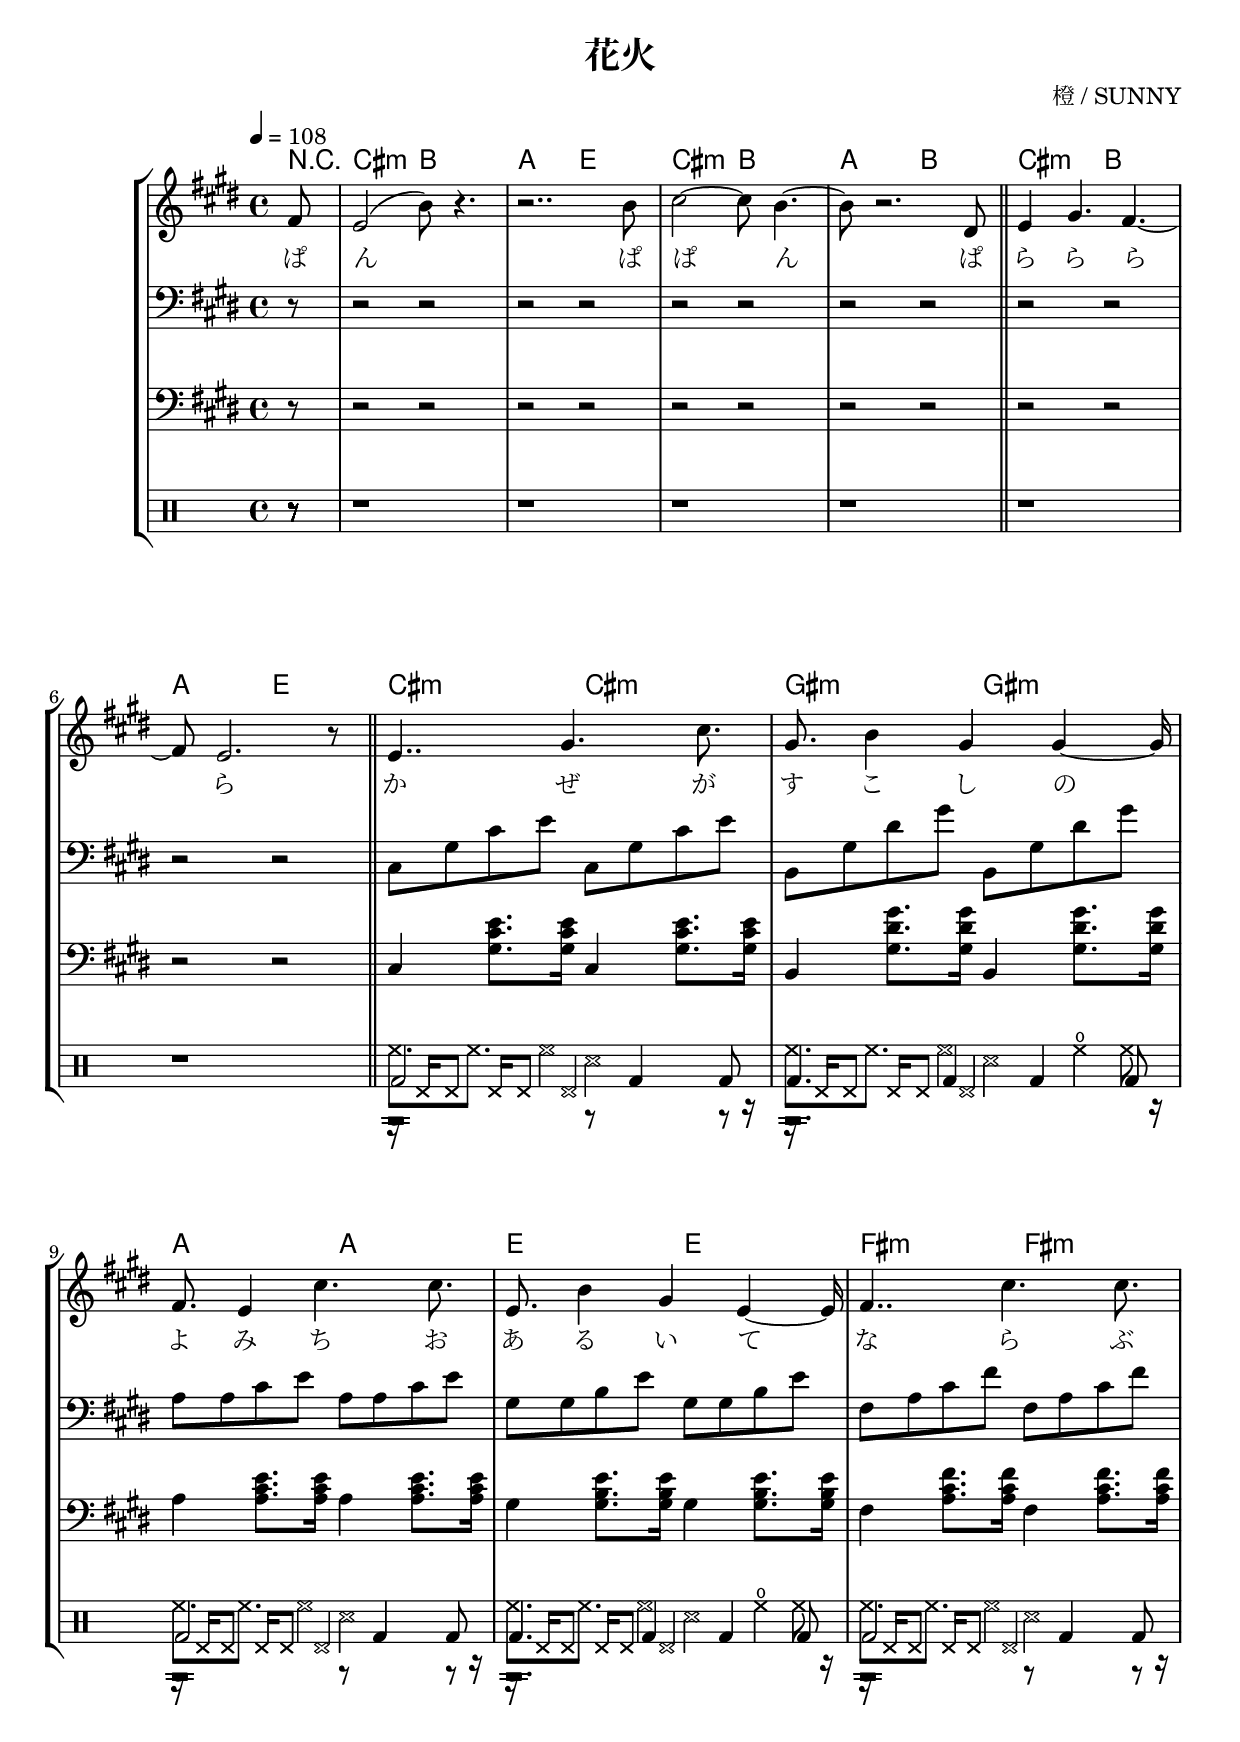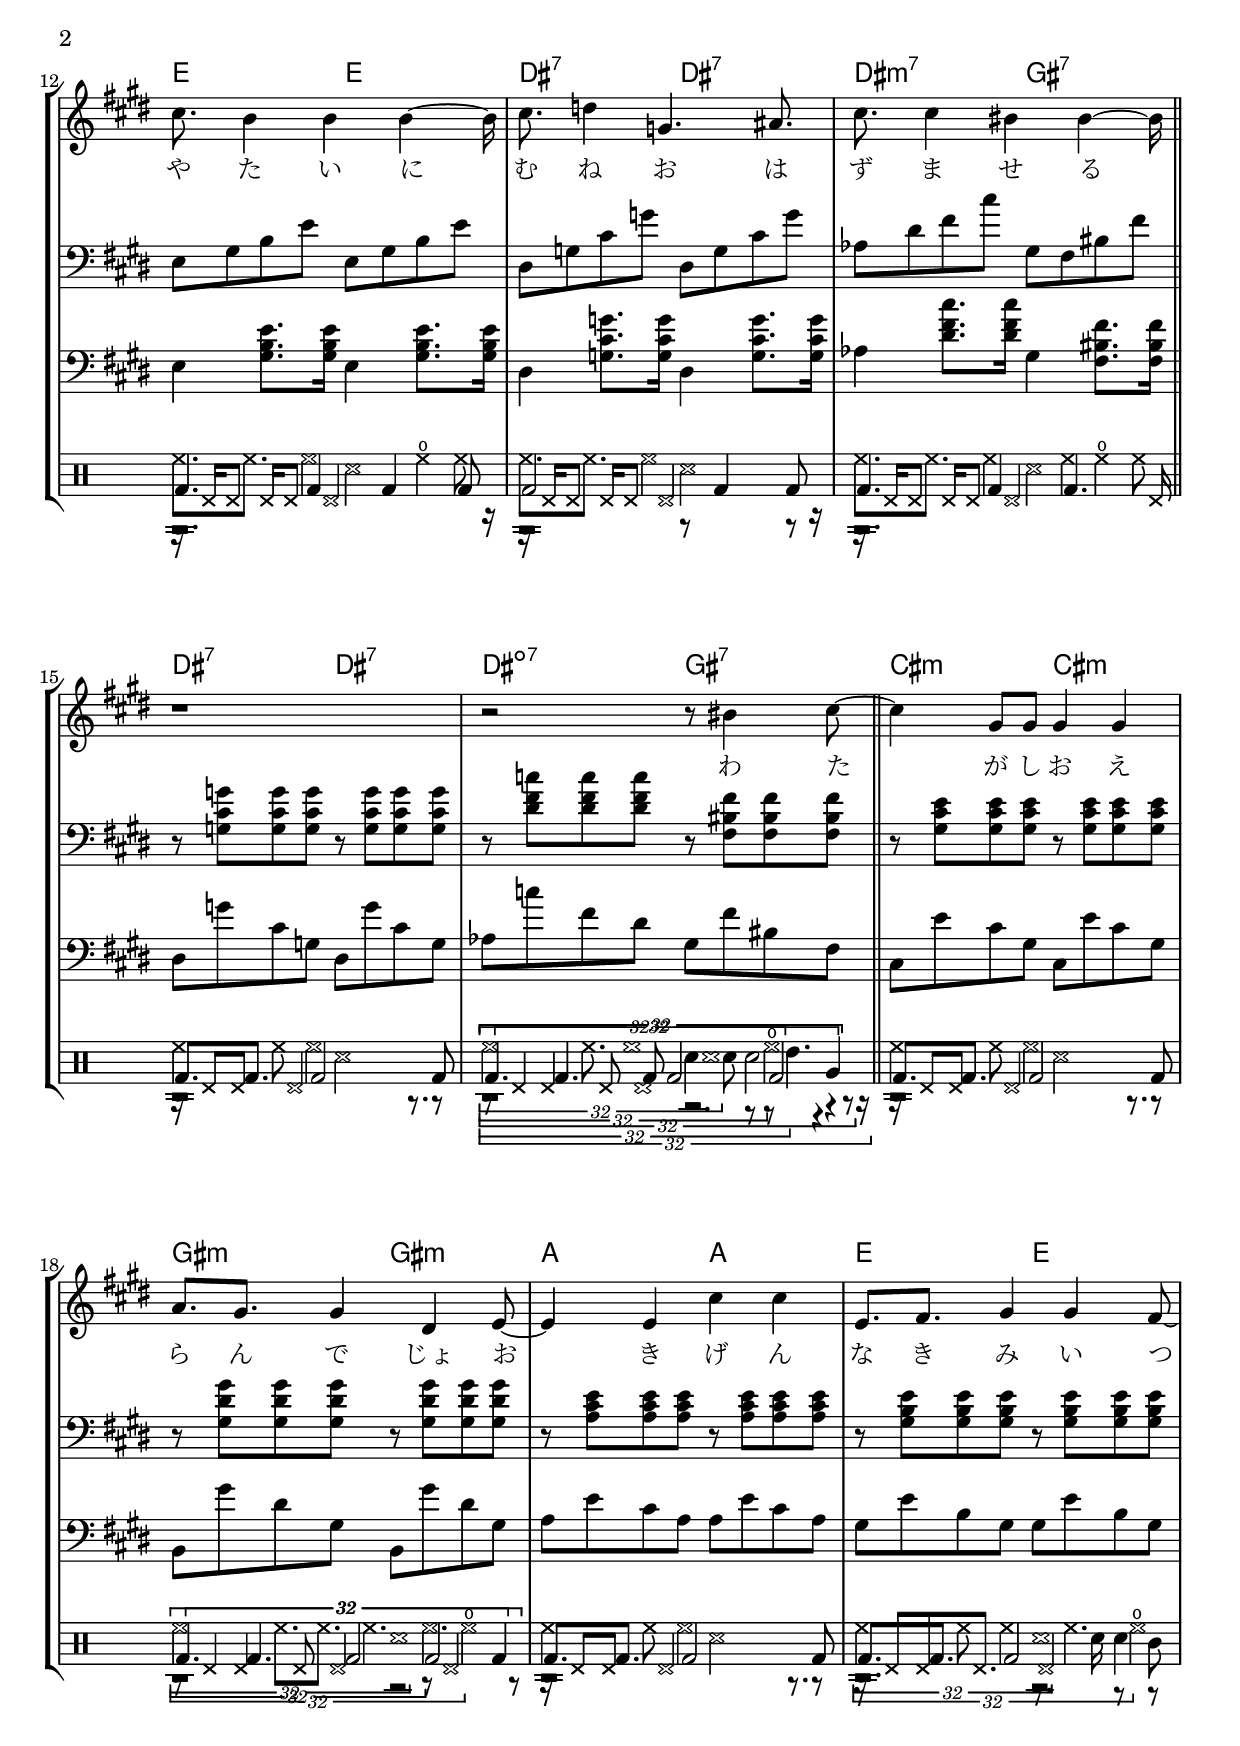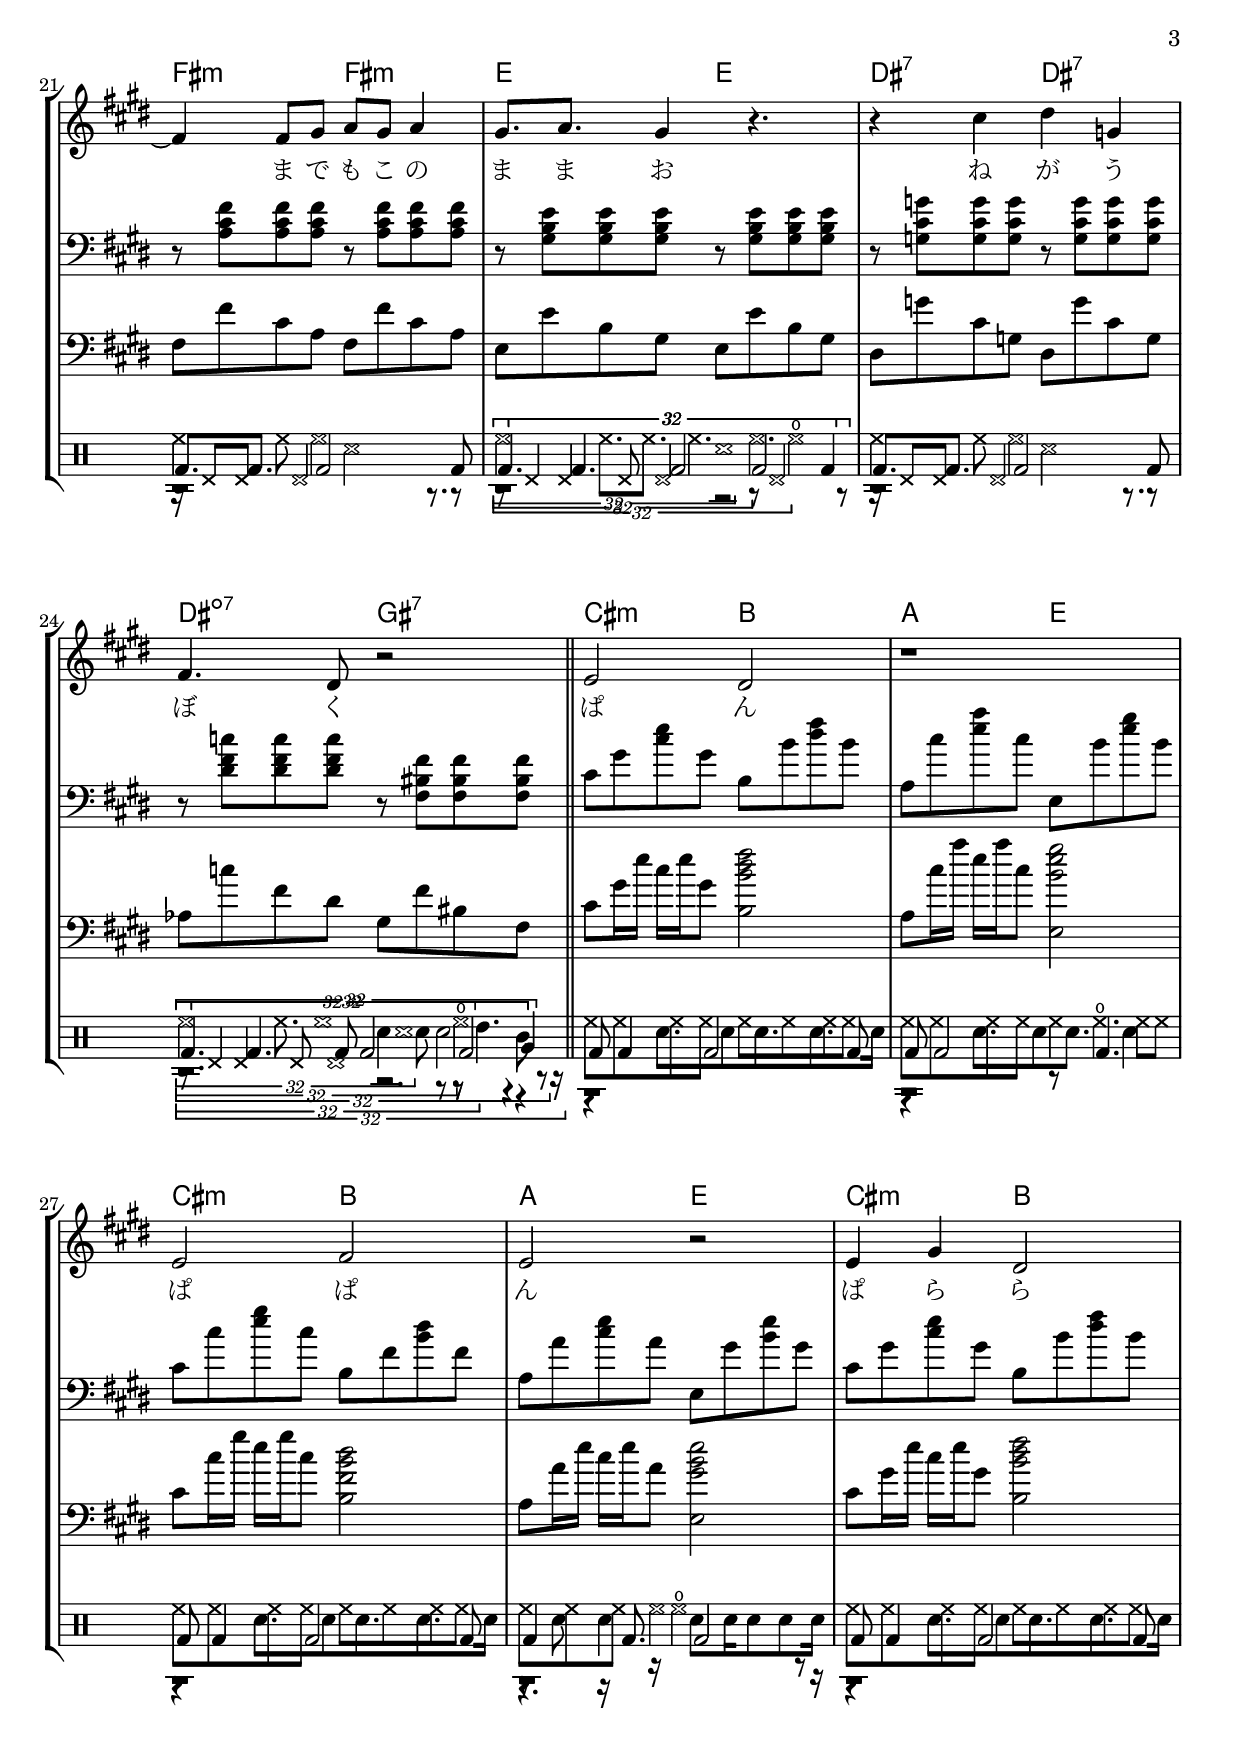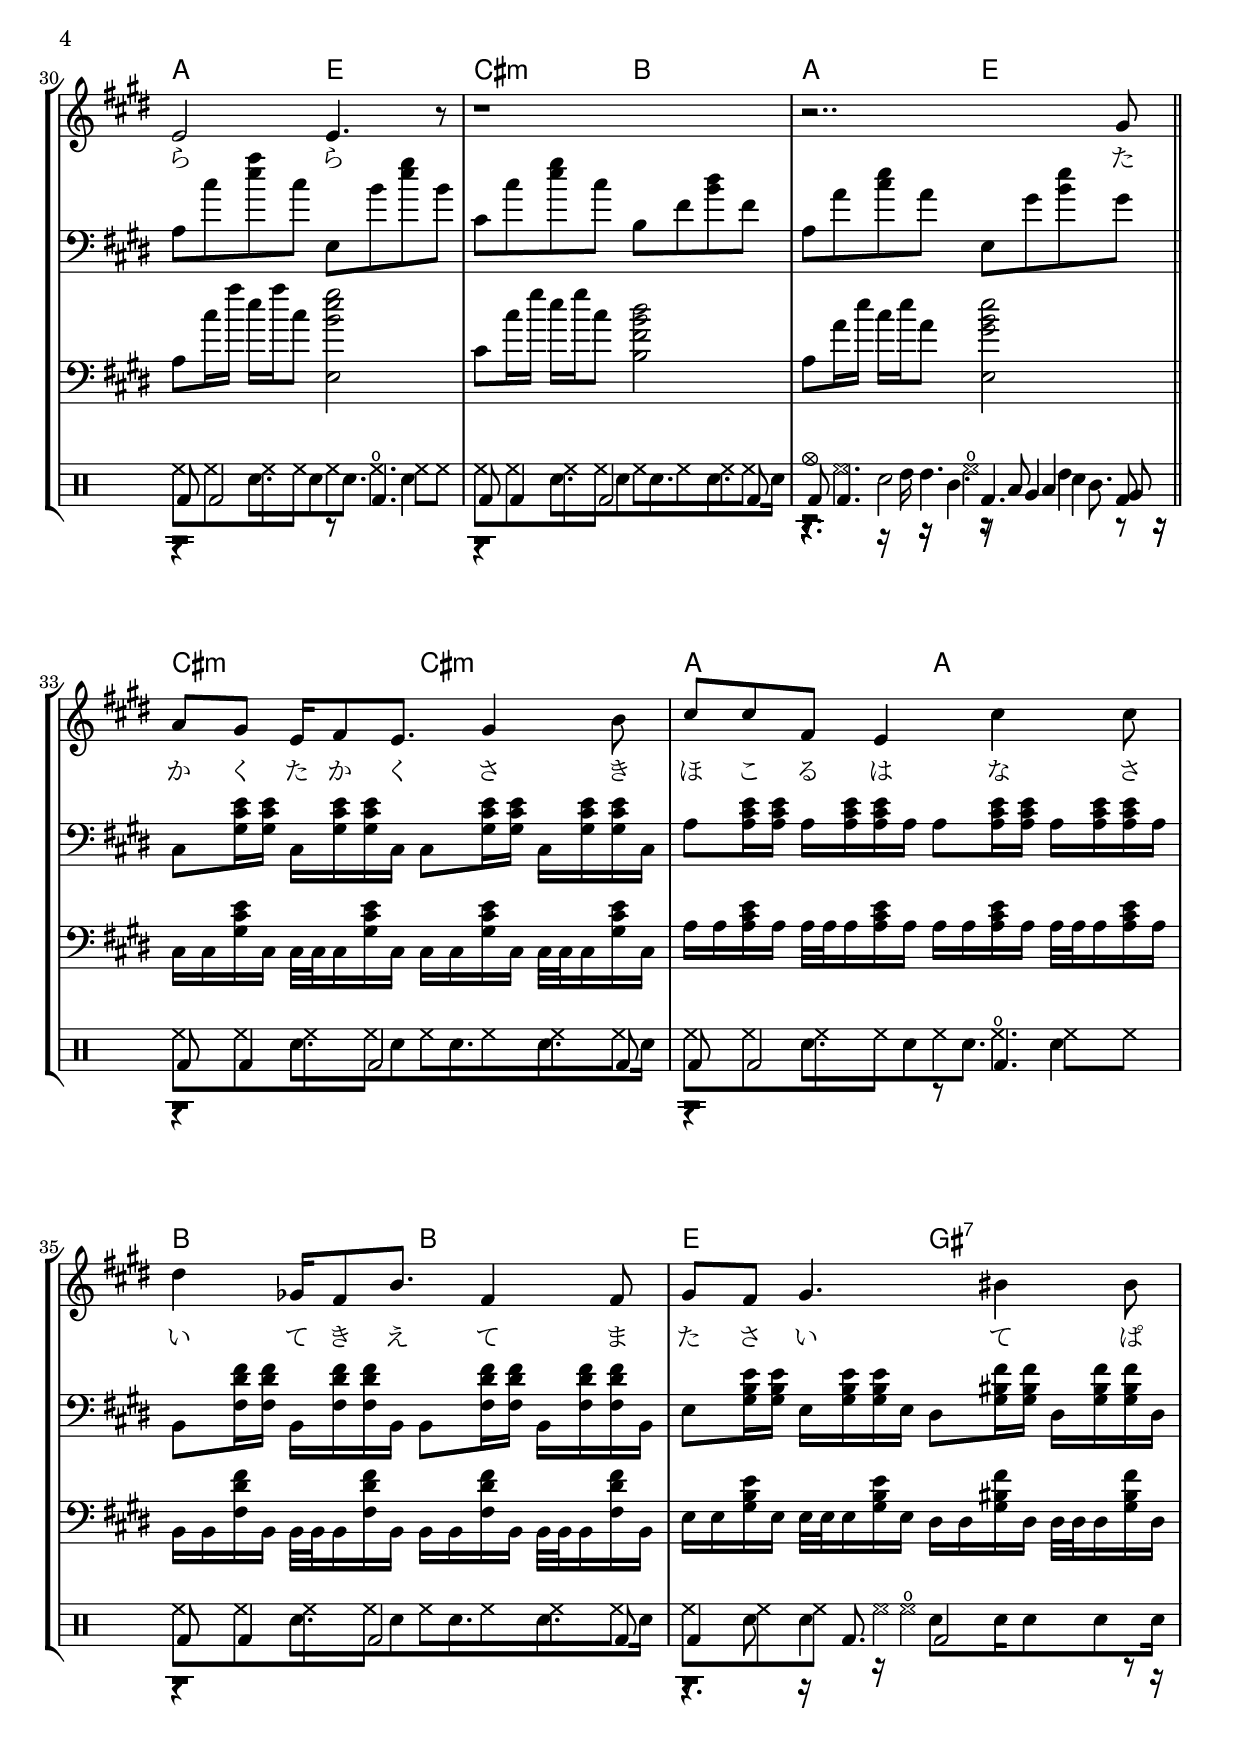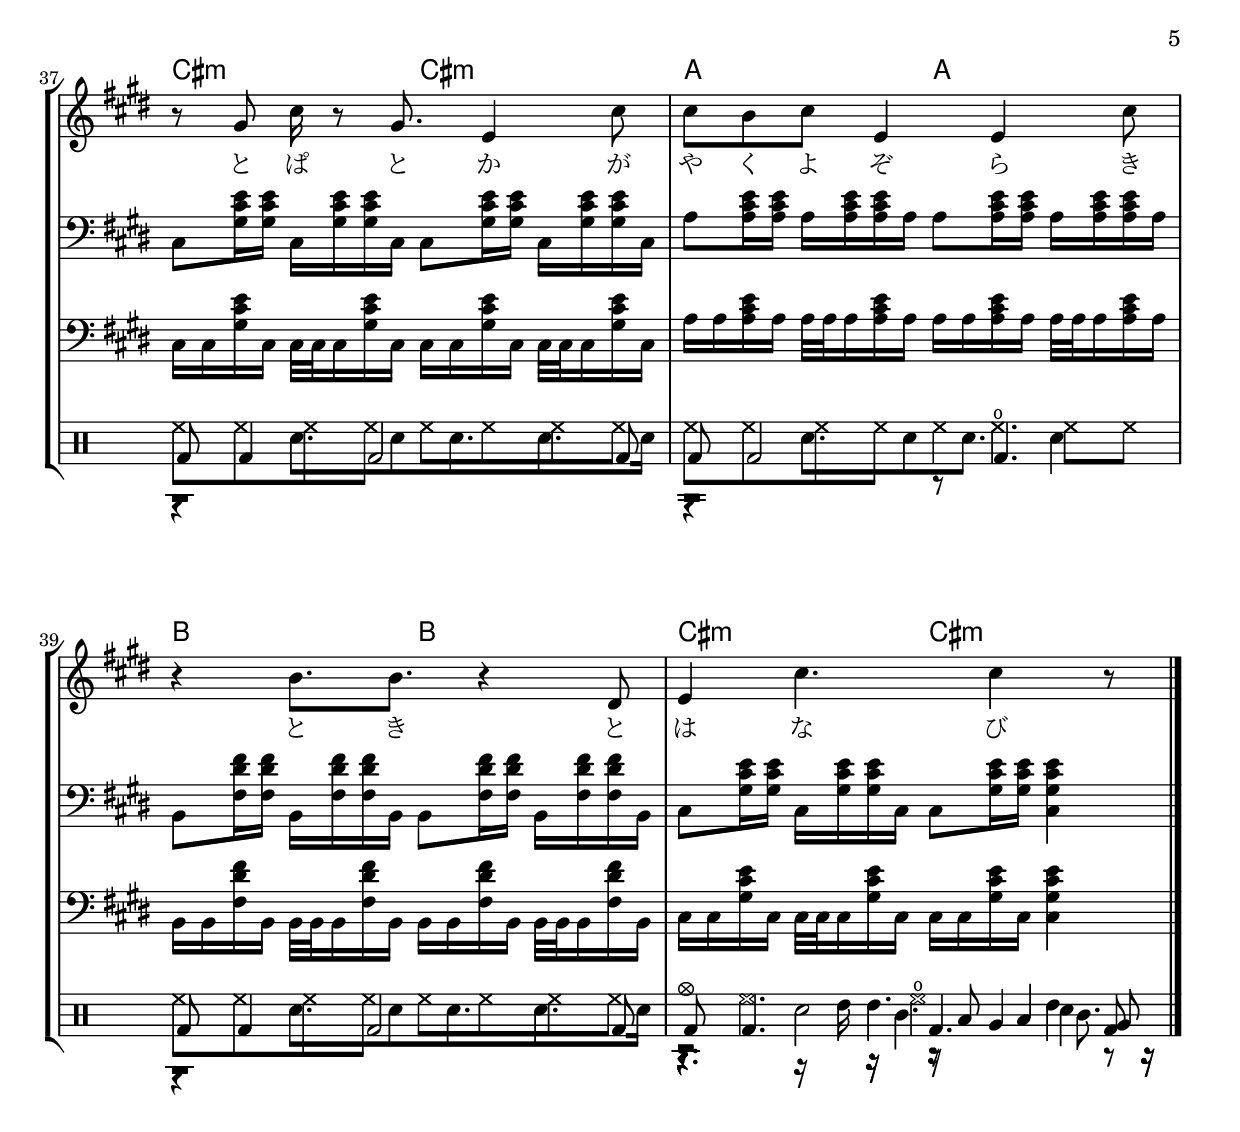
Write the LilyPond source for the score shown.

\version "2.12.1"

\header {
	title = \markup {花火}
	composer = \markup \center-column {"橙 / SUNNY"}
}

harmony = \chordmode {
		r8cis2:m b a e cis:m b a b 

	cis:m b a e 

	cis:m cis:m gis:m gis:m a a e e fis:m fis:m e e dis:7 dis:7 dis:m7 gis:7 

	dis:7 dis:7 dis:dim7 gis:7 

	cis:m cis:m gis:m gis:m a a e e fis:m fis:m e e dis:7 dis:7 dis:dim7 gis:7 

	cis:m b a e cis:m b a e cis:m b a e cis:m b a e 

	cis:m cis:m a a b b e gis:7 cis:m cis:m a a b b cis:m cis:m 
}

melody = {
	\set Staff.midiInstrument = #"Pad 1 (new age)"
	\set Staff.midiMinimumVolume = #0.7
	\set Staff.midiMaximumVolume = #0.9
	\partial 8*1
		\key e \major
	\tempo 4 = 108
fis'8 
	e'2  (b'8)  r4. 
	r2..  b'8 
	cis''2~cis''8  b'4.~ 
	b'8  r2.  	\set Staff.midiInstrument = #"Pad 1 (new age)"
	\set Staff.midiMinimumVolume = #0.7
	\set Staff.midiMaximumVolume = #0.9
	dis'8 
	e'4  gis'4.  fis'4.~ 
	fis'8  e'2.  	r8 	\set Staff.midiInstrument = #"mmi0.38"
	\set Staff.midiMinimumVolume = #0.7
	\set Staff.midiMaximumVolume = #0.9
	e'4..  gis'4.  cis''8. 
	gis'8.  b'4  gis'4  gis'4~gis'16 
	fis'8.  e'4  cis''4.  cis''8. 
	e'8.  b'4  gis'4  e'4~e'16 
	fis'4..  cis''4.  cis''8. 
	cis''8.  b'4  b'4  b'4~b'16 
	cis''8.  d''4  g'4.  ais'8. 
	cis''8.  cis''4  bis'4  bis'4~bis'16
	r1 | r2 r8 
	\set Staff.midiInstrument = #"mmi0.38"
	\set Staff.midiMinimumVolume = #0.7
	\set Staff.midiMaximumVolume = #0.9
	bis'4  cis''8~ 
	cis''4  gis'8  gis'8  gis'4  gis'4 
	a'8.  gis'8.  gis'4  dis'4  e'8~ 
	e'4  e'4  cis''4  cis''4 
	e'8.  fis'8.  gis'4  gis'4  fis'8~ 
	fis'4  fis'8  gis'8  a'8  gis'8  a'4 
	gis'8.  a'8.  gis'4  r4. 
	r4  cis''4  dis''4  g'4 
	fis'4.  dis'8  	r2 	\set Staff.midiInstrument = #"Pad 8 (sweep)"
	\set Staff.midiMinimumVolume = #0.7
	\set Staff.midiMaximumVolume = #0.9
	e'2  dis'2 
	r1 
	e'2  fis'2 
	e'2  r2 
	e'4  gis'4  dis'2 
	e'2  e'4.  	r8 r1 r2.. 	\set Staff.midiInstrument = #"mmi0.38"
	\set Staff.midiMinimumVolume = #0.7
	\set Staff.midiMaximumVolume = #0.9
	gis'8 
	a'8  gis'8  e'16  fis'8  e'8.  gis'4  b'8 
	cis''8  cis''8  fis'8  e'4  cis''4  cis''8 
	dis''4  ges'16  fis'8  b'8.  fis'4  fis'8 
	gis'8  fis'8  gis'4.  bis'4  bis'8 
	r8  gis'8  cis''16  r8  gis'8.  e'4  cis''8 
	cis''8  b'8  cis''8  e'4  e'4  cis''8 
	r4  b'8.  b'8.  r4  dis'8 
	e'4  cis''4.  cis''4  	r8 	\bar "|."
}

words = \lyricmode {
	ぱ  ん  ぱ  ぱ  ん  
	ぱ  ら  ら  ら  ら  
	か  ぜ  が  す  こ  し  の  よ  み  ち  お  あ  る  い  て  な  ら  ぶ  や  た  い  に  む  ね  お  は  ず  ま  せ  る  
	
	わ  た  が  し  お  え  ら  ん  で  じょ  お  き  げ  ん  な  き  み  い  つ  ま  で  も  こ  の  ま  ま  お  ね  が  う  ぼ  く  
	ぱ  ん  ぱ  ぱ  ん  ぱ  ら  ら  ら  ら  
	た  か  く  た  か  く  さ  き  ほ  こ  る  は  な  さ  い  て  き  え  て  ま  た  さ  い  て  ぱ  と  ぱ  と  か  が  や  く  よ  ぞ  ら  き  と  き  と  は  な  び  
}

tempochange = {
	\tempo 4 = 108
	r1 | r1 | r1 | r1 \bar "||"
	\tempo 4 = 108
	r1 | r1 \bar "||"
	\tempo 4 = 108
	r1 | r1 | r1 | r1 | r1 | r1 | r1 | r1 \bar "||"
	\tempo 4 = 108
	r1 | r1 \bar "||"
	\tempo 4 = 108
	r1 | r1 | r1 | r1 | r1 | r1 | r1 | r1 \bar "||"
	\tempo 4 = 108
	r1 | r1 | r1 | r1 | r1 | r1 | r1 | r1 \bar "||"
	\tempo 4 = 108
	r1 | r1 | r1 | r1 | r1 | r1 | r1 | r1 \bar "|."
}

mainacc = {
	\clef bass
	\set Staff.midiInstrument = #"Acoustic grand"
	\set Staff.midiMinimumVolume = #0.3
	\set Staff.midiMaximumVolume = #0.6
	\key e \major
	\tempo 4 = 108
	\partial 8*1
	r8	r2
	r2
	r2
	r2
	r2
	r2
	r2
	r2
	\bar "||"

	\set Staff.midiInstrument = #"Acoustic grand"
	\set Staff.midiMinimumVolume = #0.3
	\set Staff.midiMaximumVolume = #0.6
	r2
	r2
	r2
	r2
	\bar "||"

	\set Staff.midiInstrument = #"Acoustic grand"
	\set Staff.midiMinimumVolume = #0.3
	\set Staff.midiMaximumVolume = #0.6
	cis8 gis8 cis'8 e'8
	cis8 gis8 cis'8 e'8
	b,8 gis8 dis'8 gis'8
	b,8 gis8 dis'8 gis'8
	a8 a8 cis'8 e'8
	a8 a8 cis'8 e'8
	gis8 gis8 b8 e'8
	gis8 gis8 b8 e'8
	fis8 a8 cis'8 fis'8
	fis8 a8 cis'8 fis'8
	e8 gis8 b8 e'8
	e8 gis8 b8 e'8
	dis8 g8 cis'8 g'8
	dis8 g8 cis'8 g'8
	as8 dis'8 fis'8 cis''8
	gis8 fis8 bis8 fis'8
	\bar "||"

	\set Staff.midiInstrument = #"Tremolo Strings"
	\set Staff.midiMinimumVolume = #0.3
	\set Staff.midiMaximumVolume = #0.6
	r8 <g cis' g'>8 <g cis' g'>8 <g cis' g'>8
	r8 <g cis' g'>8 <g cis' g'>8 <g cis' g'>8
	r8 <dis' fis' c''>8 <dis' fis' c''>8 <dis' fis' c''>8
	r8 <fis bis fis'>8 <fis bis fis'>8 <fis bis fis'>8
	\bar "||"

	\set Staff.midiInstrument = #"Tremolo Strings"
	\set Staff.midiMinimumVolume = #0.3
	\set Staff.midiMaximumVolume = #0.6
	r8 <gis cis' e'>8 <gis cis' e'>8 <gis cis' e'>8
	r8 <gis cis' e'>8 <gis cis' e'>8 <gis cis' e'>8
	r8 <gis dis' gis'>8 <gis dis' gis'>8 <gis dis' gis'>8
	r8 <gis dis' gis'>8 <gis dis' gis'>8 <gis dis' gis'>8
	r8 <a cis' e'>8 <a cis' e'>8 <a cis' e'>8
	r8 <a cis' e'>8 <a cis' e'>8 <a cis' e'>8
	r8 <gis b e'>8 <gis b e'>8 <gis b e'>8
	r8 <gis b e'>8 <gis b e'>8 <gis b e'>8
	r8 <a cis' fis'>8 <a cis' fis'>8 <a cis' fis'>8
	r8 <a cis' fis'>8 <a cis' fis'>8 <a cis' fis'>8
	r8 <gis b e'>8 <gis b e'>8 <gis b e'>8
	r8 <gis b e'>8 <gis b e'>8 <gis b e'>8
	r8 <g cis' g'>8 <g cis' g'>8 <g cis' g'>8
	r8 <g cis' g'>8 <g cis' g'>8 <g cis' g'>8
	r8 <dis' fis' c''>8 <dis' fis' c''>8 <dis' fis' c''>8
	r8 <fis bis fis'>8 <fis bis fis'>8 <fis bis fis'>8
	\bar "||"

	\set Staff.midiInstrument = #"Honky-tonk"
	\set Staff.midiMinimumVolume = #0.3
	\set Staff.midiMaximumVolume = #0.6
	cis'8 gis' <cis'' e''> gis'
	b8 b' <dis'' fis''> b'
	a8 cis'' <e'' a''> cis''
	e8 b' <e'' gis''> b'
	cis'8 cis'' <e'' gis''> cis''
	b8 fis' <b' dis''> fis'
	a8 a' <cis'' e''> a'
	e8 gis' <b' e''> gis'
	cis'8 gis' <cis'' e''> gis'
	b8 b' <dis'' fis''> b'
	a8 cis'' <e'' a''> cis''
	e8 b' <e'' gis''> b'
	cis'8 cis'' <e'' gis''> cis''
	b8 fis' <b' dis''> fis'
	a8 a' <cis'' e''> a'
	e8 gis' <b' e''> gis'
	\bar "||"

	\set Staff.midiInstrument = #"Pad 5 (bowed)"
	\set Staff.midiMinimumVolume = #0.3
	\set Staff.midiMaximumVolume = #0.6
	cis8 <gis cis' e'>16 <gis cis' e'>16   cis16 <gis cis' e'>16 <gis cis' e'>16 cis16
	cis8 <gis cis' e'>16 <gis cis' e'>16   cis16 <gis cis' e'>16 <gis cis' e'>16 cis16
	a8 <a cis' e'>16 <a cis' e'>16   a16 <a cis' e'>16 <a cis' e'>16 a16
	a8 <a cis' e'>16 <a cis' e'>16   a16 <a cis' e'>16 <a cis' e'>16 a16
	b,8 <fis dis' fis'>16 <fis dis' fis'>16   b,16 <fis dis' fis'>16 <fis dis' fis'>16 b,16
	b,8 <fis dis' fis'>16 <fis dis' fis'>16   b,16 <fis dis' fis'>16 <fis dis' fis'>16 b,16
	e8 <gis b e'>16 <gis b e'>16   e16 <gis b e'>16 <gis b e'>16 e16
	dis8 <gis bis fis'>16 <gis bis fis'>16   dis16 <gis bis fis'>16 <gis bis fis'>16 dis16
	cis8 <gis cis' e'>16 <gis cis' e'>16   cis16 <gis cis' e'>16 <gis cis' e'>16 cis16
	cis8 <gis cis' e'>16 <gis cis' e'>16   cis16 <gis cis' e'>16 <gis cis' e'>16 cis16
	a8 <a cis' e'>16 <a cis' e'>16   a16 <a cis' e'>16 <a cis' e'>16 a16
	a8 <a cis' e'>16 <a cis' e'>16   a16 <a cis' e'>16 <a cis' e'>16 a16
	b,8 <fis dis' fis'>16 <fis dis' fis'>16   b,16 <fis dis' fis'>16 <fis dis' fis'>16 b,16
	b,8 <fis dis' fis'>16 <fis dis' fis'>16   b,16 <fis dis' fis'>16 <fis dis' fis'>16 b,16
	cis8 <gis cis' e'>16 <gis cis' e'>16   cis16 <gis cis' e'>16 <gis cis' e'>16 cis16
	cis8 <gis cis' e'>16 <gis cis' e'>16 <cis gis cis' e'>4
	\bar "|."
}

subacc = {
	\clef bass
	\set Staff.midiInstrument = #"Acoustic grand"
	\set Staff.midiMinimumVolume = #0.3
	\set Staff.midiMaximumVolume = #0.6
	\key e \major
	\tempo 4 = 108
	\partial 8*1
	r8	r2
	r2
	r2
	r2
	r2
	r2
	r2
	r2
	\bar "||"

	\set Staff.midiInstrument = #"Acoustic grand"
	\set Staff.midiMinimumVolume = #0.3
	\set Staff.midiMaximumVolume = #0.6
	r2
	r2
	r2
	r2
	\bar "||"

	\set Staff.midiInstrument = #"Vibraphone"
	\set Staff.midiMinimumVolume = #0.3
	\set Staff.midiMaximumVolume = #0.6
	cis4 <gis cis' e'>8. <gis cis' e'>16
	cis4 <gis cis' e'>8. <gis cis' e'>16
	b,4 <gis dis' gis'>8. <gis dis' gis'>16
	b,4 <gis dis' gis'>8. <gis dis' gis'>16
	a4 <a cis' e'>8. <a cis' e'>16
	a4 <a cis' e'>8. <a cis' e'>16
	gis4 <gis b e'>8. <gis b e'>16
	gis4 <gis b e'>8. <gis b e'>16
	fis4 <a cis' fis'>8. <a cis' fis'>16
	fis4 <a cis' fis'>8. <a cis' fis'>16
	e4 <gis b e'>8. <gis b e'>16
	e4 <gis b e'>8. <gis b e'>16
	dis4 <g cis' g'>8. <g cis' g'>16
	dis4 <g cis' g'>8. <g cis' g'>16
	as4 <dis' fis' cis''>8. <dis' fis' cis''>16
	gis4 <fis bis fis'>8. <fis bis fis'>16
	\bar "||"

	\set Staff.midiInstrument = #"English Horn"
	\set Staff.midiMinimumVolume = #0.3
	\set Staff.midiMaximumVolume = #0.6
	dis8 g' cis' g
	dis8 g' cis' g
	as8 c'' fis' dis'
	gis8 fis' bis fis
	\bar "||"

	\set Staff.midiInstrument = #"English Horn"
	\set Staff.midiMinimumVolume = #0.3
	\set Staff.midiMaximumVolume = #0.6
	cis8 e' cis' gis
	cis8 e' cis' gis
	b,8 gis' dis' gis
	b,8 gis' dis' gis
	a8 e' cis' a
	a8 e' cis' a
	gis8 e' b gis
	gis8 e' b gis
	fis8 fis' cis' a
	fis8 fis' cis' a
	e8 e' b gis
	e8 e' b gis
	dis8 g' cis' g
	dis8 g' cis' g
	as8 c'' fis' dis'
	gis8 fis' bis fis
	\bar "||"

	\set Staff.midiInstrument = #"Music box"
	\set Staff.midiMinimumVolume = #0.3
	\set Staff.midiMaximumVolume = #0.6
	cis'8 gis'16 e'' cis'' e'' gis'8
	<b b' dis'' fis''>2
	a8 cis''16 a'' e'' a'' cis''8
	<e b' e'' gis''>2
	cis'8 cis''16 gis'' e'' gis'' cis''8
	<b fis' b' dis''>2
	a8 a'16 e'' cis'' e'' a'8
	<e gis' b' e''>2
	cis'8 gis'16 e'' cis'' e'' gis'8
	<b b' dis'' fis''>2
	a8 cis''16 a'' e'' a'' cis''8
	<e b' e'' gis''>2
	cis'8 cis''16 gis'' e'' gis'' cis''8
	<b fis' b' dis''>2
	a8 a'16 e'' cis'' e'' a'8
	<e gis' b' e''>2
	\bar "||"

	\set Staff.midiInstrument = #"Acoustic Guitar (steel)"
	\set Staff.midiMinimumVolume = #0.3
	\set Staff.midiMaximumVolume = #0.6
	cis16 cis16 <gis cis' e'>16 cis16   cis32 cis32 cis16 <gis cis' e'>16 cis16
	cis16 cis16 <gis cis' e'>16 cis16   cis32 cis32 cis16 <gis cis' e'>16 cis16
	a16 a16 <a cis' e'>16 a16   a32 a32 a16 <a cis' e'>16 a16
	a16 a16 <a cis' e'>16 a16   a32 a32 a16 <a cis' e'>16 a16
	b,16 b,16 <fis dis' fis'>16 b,16   b,32 b,32 b,16 <fis dis' fis'>16 b,16
	b,16 b,16 <fis dis' fis'>16 b,16   b,32 b,32 b,16 <fis dis' fis'>16 b,16
	e16 e16 <gis b e'>16 e16   e32 e32 e16 <gis b e'>16 e16
	dis16 dis16 <gis bis fis'>16 dis16   dis32 dis32 dis16 <gis bis fis'>16 dis16
	cis16 cis16 <gis cis' e'>16 cis16   cis32 cis32 cis16 <gis cis' e'>16 cis16
	cis16 cis16 <gis cis' e'>16 cis16   cis32 cis32 cis16 <gis cis' e'>16 cis16
	a16 a16 <a cis' e'>16 a16   a32 a32 a16 <a cis' e'>16 a16
	a16 a16 <a cis' e'>16 a16   a32 a32 a16 <a cis' e'>16 a16
	b,16 b,16 <fis dis' fis'>16 b,16   b,32 b,32 b,16 <fis dis' fis'>16 b,16
	b,16 b,16 <fis dis' fis'>16 b,16   b,32 b,32 b,16 <fis dis' fis'>16 b,16
	cis16 cis16 <gis cis' e'>16 cis16   cis32 cis32 cis16 <gis cis' e'>16 cis16
	cis16 cis16 <gis cis' e'>16 cis16 <cis gis cis' e'>4
	\bar "|."
}

percA = {
	\drummode {
	\partial 8*1
	r8	r1 |r1 |r1 |r1 \bar "||"
	r1 |r1 \bar "||"
	r1  |r2. hho4  |r1  |r2. hho4  |r1  |r2. hho4  |r1  |r2. hho4  \bar "||"
	hh4 hh8 hh2 r8  |\times 16/32{ hh2 hh8. hh1 r4 r16 } \bar "||"
	hh4 hh8 hh2 r8  |\times 16/32{ hh2 hh8. hh8. hh4. hh2. } |hh4 hh8 hh2 r8  |hh4 hh8 hh4 hh4.  |hh4 hh8 hh2 r8  |\times 16/32{ hh2 hh8. hh8. hh4. hh2. } |hh4 hh8 hh2 r8  |\times 16/32{ hh2 hh8. hh1 r4 r16 } \bar "||"
	hh8 hh8 hh8 hh8 hh8 hh8 hh8 hh8  |hh8 hh8 hh8 hh8 hh4 hh8 hh8  |hh8 hh8 hh8 hh8 hh8 hh8 hh8 hh8  |hh8 hh8 hh8 hh2 r8  |hh8 hh8 hh8 hh8 hh8 hh8 hh8 hh8  |hh8 hh8 hh8 hh8 hh4 hh8 hh8  |hh8 hh8 hh8 hh8 hh8 hh8 hh8 hh8  |r8 hh2. r8  \bar "||"
	hh8 hh8 hh8 hh8 hh8 hh8 hh8 hh8  |hh8 hh8 hh8 hh8 hh4 hh8 hh8  |hh8 hh8 hh8 hh8 hh8 hh8 hh8 hh8  |hh8 hh8 hh8 hh2 r8  |hh8 hh8 hh8 hh8 hh8 hh8 hh8 hh8  |hh8 hh8 hh8 hh8 hh4 hh8 hh8  |hh8 hh8 hh8 hh8 hh8 hh8 hh8 hh8  |r8 hh2. r8  \bar "|."
	}
}

percB = {
	\drummode {
	\partial 8*1
	r8	r1 |r1 |r1 |r1 \bar "||"
	r1 |r1 \bar "||"
	r16 hhp16 hhp8 hhp16 hhp8 hhp2 r16  |r16 hhp16 hhp8 hhp16 hhp8 hhp2 r16  |r16 hhp16 hhp8 hhp16 hhp8 hhp2 r16  |r16 hhp16 hhp8 hhp16 hhp8 hhp2 r16  |r16 hhp16 hhp8 hhp16 hhp8 hhp2 r16  |r16 hhp16 hhp8 hhp16 hhp8 hhp2 r16  |r16 hhp16 hhp8 hhp16 hhp8 hhp2 r16  |r16 hhp16 hhp8 hhp16 hhp8 hhp2 hhp16  \bar "||"
	r16 hhp8 hhp8 hhp2 r8.  |\times 16/32{ r8 hhp4 hhp4 hhp8 hhp1 r4 } \bar "||"
	r16 hhp8 hhp8 hhp2 r8.  |\times 16/32{ r8 hhp4 hhp4 hhp8 hhp2 r8 hhp2 r8 } |r16 hhp8 hhp8 hhp2 r8.  |r16 hhp8 hhp8 hhp8. hhp2  |r16 hhp8 hhp8 hhp2 r8.  |\times 16/32{ r8 hhp4 hhp4 hhp8 hhp2 r8 hhp2 r8 } |r16 hhp8 hhp8 hhp2 r8.  |\times 16/32{ r8 hhp4 hhp4 hhp8 hhp1 r4 } \bar "||"
	r4 sn8. sn8 sn8. sn8. sn16  |r4 sn8. sn8 sn8. sn4  |r4 sn8. sn8 sn8. sn8. sn16  |r8 sn8 sn4 sn8 sn16 sn8 sn8 sn16  |r4 sn8. sn8 sn8. sn8. sn16  |r4 sn8. sn8 sn8. sn4  |r4 sn8. sn8 sn8. sn8. sn16  |r4 sn2 sn4  \bar "||"
	r4 sn8. sn8 sn8. sn8. sn16  |r4 sn8. sn8 sn8. sn4  |r4 sn8. sn8 sn8. sn8. sn16  |r8 sn8 sn4 sn8 sn16 sn8 sn8 sn16  |r4 sn8. sn8 sn8. sn8. sn16  |r4 sn8. sn8 sn8. sn4  |r4 sn8. sn8 sn8. sn8. sn16  |r4 sn2 sn4  \bar "|."
	}
}

percC = {
	\drummode {
	\partial 8*1
	r8	r1 |r1 |r1 |r1 \bar "||"
	r1 |r1 \bar "||"
	hh8. hh8. hh2 r8  |hh8. hh8. hh2 hh8  |hh8. hh8. hh2 r8  |hh8. hh8. hh2 hh8  |hh8. hh8. hh2 r8  |hh8. hh8. hh2 hh8  |hh8. hh8. hh2 r8  |hh8. hh8. hh4 hh4 hh8  \bar "||"
	r1  |\times 16/32{ r1 r2 hho2 } \bar "||"
	r1  |\times 16/32{ r1 r2 hho2 } |r1  |\times 16/32{ r1 r2 hho2 } |r1  |\times 16/32{ r1 r2 hho2 } |r1  |\times 16/32{ r1 r2 hho2 } \bar "||"
	bd8 bd4 bd2 bd8  |bd8 bd2 bd4.  |bd8 bd4 bd2 bd8  |bd4 r16 bd8. bd2  |bd8 bd4 bd2 bd8  |bd8 bd2 bd4.  |bd8 bd4 bd2 bd8  |bd8 bd4. bd4. bd8  \bar "||"
	bd8 bd4 bd2 bd8  |bd8 bd2 bd4.  |bd8 bd4 bd2 bd8  |bd4 r16 bd8. bd2  |bd8 bd4 bd2 bd8  |bd8 bd2 bd4.  |bd8 bd4 bd2 bd8  |bd8 bd4. bd4. bd8  \bar "|."
	}
}

percD = {
	\drummode {
	\partial 8*1
	r8	r1 |r1 |r1 |r1 \bar "||"
	r1 |r1 \bar "||"
	r2 ss2  |r2 ss2  |r2 ss2  |r2 ss2  |r2 ss2  |r2 ss2  |r2 ss2  |r2 ss2  \bar "||"
	bd8. bd8. bd2 bd8  |\times 16/32{ bd4. bd4. bd8 bd2 r8 bd2 } \bar "||"
	bd8. bd8. bd2 bd8  |\times 16/32{ bd4. bd4. bd2 bd2 bd4 } |bd8. bd8. bd2 bd8  |bd8. bd8. bd2 r8  |bd8. bd8. bd2 bd8  |\times 16/32{ bd4. bd4. bd2 bd2 bd4 } |bd8. bd8. bd2 bd8  |\times 16/32{ bd4. bd4. bd8 bd2 r8 bd2 } \bar "||"
	r1  |r2 r8 hho4.  |r1  |r4. r16 hho2 r16  |r1  |r2 r8 hho4.  |r1  |r4. r16 hho2 r16  \bar "||"
	r1  |r2 r8 hho4.  |r1  |r4. r16 hho2 r16  |r1  |r2 r8 hho4.  |r1  |r4. r16 hho2 r16  \bar "|."
	}
}

percE = {
	\drummode {
	\partial 8*1
	r8	r1 |r1 |r1 |r1 \bar "||"
	r1 |r1 \bar "||"
	bd2 r8 bd4 bd8  |bd4. bd4 bd4 bd8  |bd2 r8 bd4 bd8  |bd4. bd4 bd4 bd8  |bd2 r8 bd4 bd8  |bd4. bd4 bd4 bd8  |bd2 r8 bd4 bd8  |bd4. bd4 bd4.  \bar "||"
	r2 ss2  |\times 16/32{ r1 ss1 } \bar "||"
	r2 ss2  |\times 16/32{ r1 ss1 } |r2 ss2  |\times 16/32{ r1 ss1 } |r2 ss2  |\times 16/32{ r1 ss1 } |r2 ss2  |\times 16/32{ r1 ss1 } \bar "||"
	r1 |r1 |r1 |r1 |r1 |r1 |r1 |cymc1  \bar "||"
	r1 |r1 |r1 |r1 |r1 |r1 |r1 |cymc1  \bar "|."
	}
}

percF = {
	\drummode {
	\partial 8*1
	r8	r1 | r1 | r1 | r1 \bar "||"
	r1 | r1 \bar "||"
	r1 | r1 | r1 | r1 | r1 | r1 | r1 | r1 \bar "||"
	r1 |\times 16/32{ r1 sn4 sn8 sn2 r8 } \bar "||"
	r1 |r1 |r1 |r2 r8. sn16 sn4  |r1 |r1 |r1 |\times 16/32{ r1 sn4 sn8 sn2 r8 } \bar "||"
	r1 |r1 |r1 |r1 |r1 |r1 |r1 |r4 r16 tommh16 tommh4. tommh4  \bar "||"
	r1 |r1 |r1 |r1 |r1 |r1 |r1 |r4 r16 tommh16 tommh4. tommh4  \bar "|."
	}
}

percG = {
	\drummode {
	\partial 8*1
	r8	r1 | r1 | r1 | r1 \bar "||"
	r1 | r1 \bar "||"
	r1 | r1 | r1 | r1 | r1 | r1 | r1 | r1 \bar "||"
	r1 |r1 \bar "||"
	r1 |r1 |r1 |r2. r8 tomml8  |r1 |r1 |r1 |r2. r8 tomml8  \bar "||"
	r1 |r1 |r1 |r1 |r1 |r1 |r1 |r4. r16 tomml4. tomml8.  \bar "||"
	r1 |r1 |r1 |r1 |r1 |r1 |r1 |r4. r16 tomml4. tomml8.  \bar "|."
	}
}

percH = {
	\drummode {
	\partial 8*1
	r8	r1 | r1 | r1 | r1 \bar "||"
	r1 | r1 \bar "||"
	r1 | r1 | r1 | r1 | r1 | r1 | r1 | r1 \bar "||"
	r1 |\times 16/32{ r1 r2 r8 tommh4. } \bar "||"
	r1 |r1 |r1 |r1 |r1 |r1 |r1 |\times 16/32{ r1 r2 r8 tommh4. } \bar "||"
	r1 |r1 |r1 |r1 |r1 |r1 |r1 |r2 r16 toml8 toml4 r16  \bar "||"
	r1 |r1 |r1 |r1 |r1 |r1 |r1 |r2 r16 toml8 toml4 r16  \bar "|."
	}
}

percI = {
	\drummode {
	\partial 8*1
	r8	r1 | r1 | r1 | r1 \bar "||"
	r1 | r1 \bar "||"
	r1 | r1 | r1 | r1 | r1 | r1 | r1 | r1 \bar "||"
	r1 |\times 16/32{ r1 r2. tomfh4 } \bar "||"
	r1 |r1 |r1 |r1 |r1 |r1 |r1 |\times 16/32{ r1 r2. tomfh4 } \bar "||"
	r1 |r1 |r1 |r1 |r1 |r1 |r1 |r2 r8 tomfh4 tomfh8  \bar "||"
	r1 |r1 |r1 |r1 |r1 |r1 |r1 |r2 r8 tomfh4 tomfh8  \bar "|."
	}
}

\score {
	<<
		\new StaffGroup <<
			\new ChordNames {\harmony}
			\new Voice = "melody" {\melody}
			\new Lyrics \lyricsto "melody" \words
			\new Staff = "mainacc" {\mainacc}
			\new Staff = "subacc" {\subacc}
			\new DrumStaff <<
				\new DrumVoice {\percA}
				\new DrumVoice {\percB}
				\new DrumVoice {\percC}
				\new DrumVoice {\percD}
				\new DrumVoice {\percE}
				\new DrumVoice {\percF}
				\new DrumVoice {\percG}
				\new DrumVoice {\percH}
				\new DrumVoice {\percI}
			>>
		>>
	>>
	\layout { }
}
